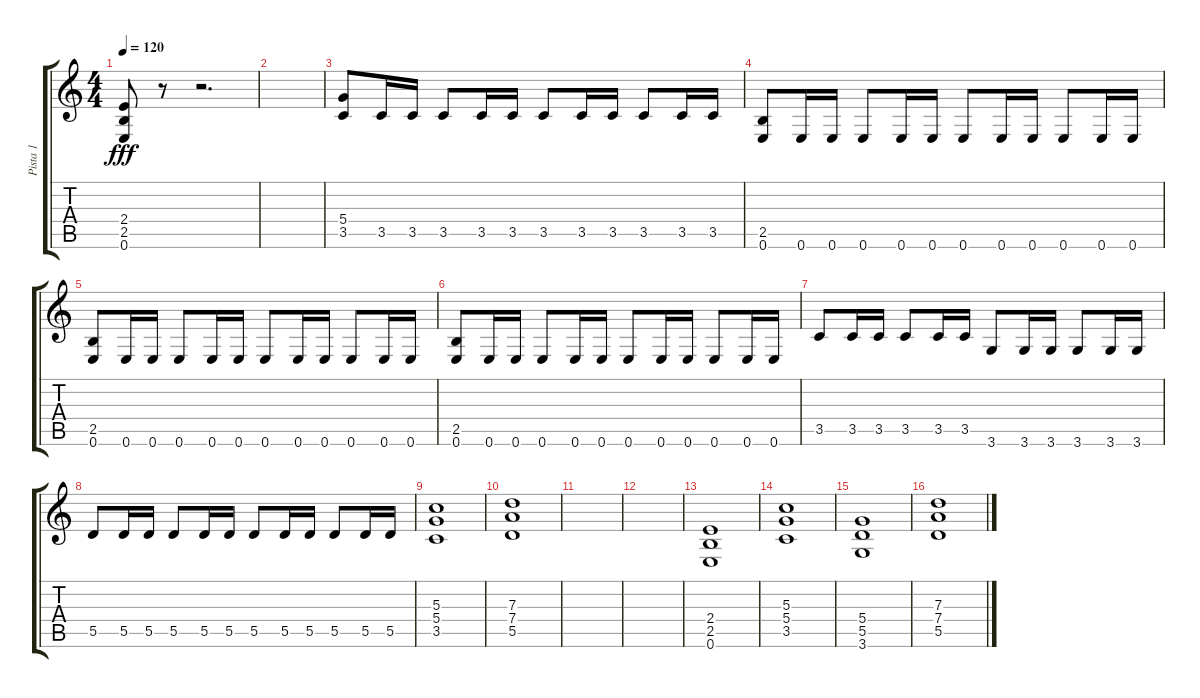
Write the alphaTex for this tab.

\track ("Pista 1" "Pista 1") {instrument overdrivenguitar}
\staff {score tabs}
\tuning (E4 B3 G3 D3 A2 E2) {hide}
\ts (4 4)
\tempo 120
\clef g2
\ks c
(2.4 2.5 0.6).8{dy fff} r.8 r.2{d} |
|
(5.4 3.5).8 3.5.16 3.5.16 3.5.8 3.5.16 3.5.16 3.5.8 3.5.16 3.5.16 3.5.8 3.5.16 3.5.16 |
(2.5 0.6).8 0.6.16 0.6.16 0.6.8 0.6.16 0.6.16 0.6.8 0.6.16 0.6.16 0.6.8 0.6.16 0.6.16 |
(2.5 0.6).8 0.6.16 0.6.16 0.6.8 0.6.16 0.6.16 0.6.8 0.6.16 0.6.16 0.6.8 0.6.16 0.6.16 |
(2.5 0.6).8 0.6.16 0.6.16 0.6.8 0.6.16 0.6.16 0.6.8 0.6.16 0.6.16 0.6.8 0.6.16 0.6.16 |
3.5.8 3.5.16 3.5.16 3.5.8 3.5.16 3.5.16 3.6.8 3.6.16 3.6.16 3.6.8 3.6.16 3.6.16 |
5.5.8 5.5.16 5.5.16 5.5.8 5.5.16 5.5.16 5.5.8 5.5.16 5.5.16 5.5.8 5.5.16 5.5.16 |
(5.3 5.4 3.5).1 |
(7.3 7.4 5.5).1 |
|
|
(2.4 2.5 0.6).1 |
(5.3 5.4 3.5).1 |
(5.4 5.5 3.6).1 |
(7.3 7.4 5.5).1
